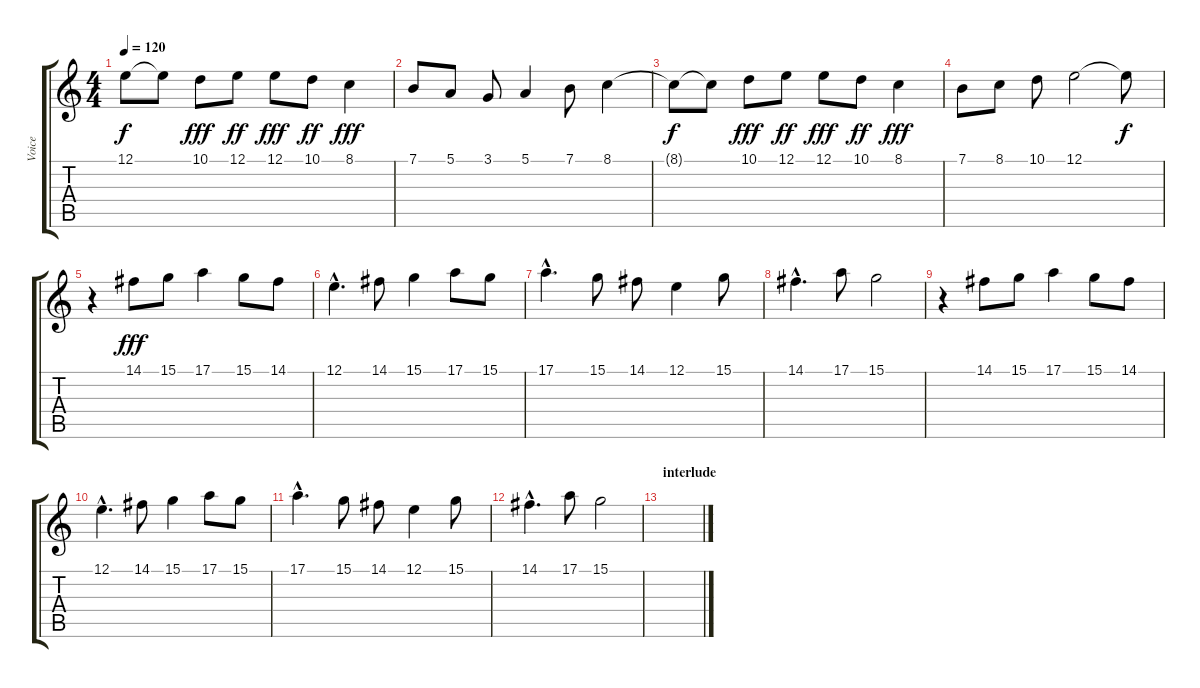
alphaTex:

\track ("Voice" "Voice") {instrument choiraahs}
\staff {score tabs}
\tuning (E4 B3 G3 D3 A2 E2) {hide}
\ts (4 4)
\tempo 120
\clef g2
\ks c
12.1{t}.8{dy f} 12.1{t}.8 10.1.8{dy fff} 12.1.8{dy ff} 12.1.8{dy fff} 10.1.8{dy ff} 8.1.4{dy fff} |
7.1.8 5.1.8 3.1.8 5.1.4 7.1.8 8.1.4 |
8.1{t}.8{dy f} 8.1{t}.8 10.1.8{dy fff} 12.1.8{dy ff} 12.1.8{dy fff} 10.1.8{dy ff} 8.1.4{dy fff} |
7.1.8 8.1.8 10.1.8 12.1.2 12.1{t}.8{dy f} |
r.4 14.1.8{dy fff} 15.1.8 17.1.4 15.1.8 14.1.8 |
12.1{hac}.4{d} 14.1.8 15.1.4 17.1.8 15.1.8 |
17.1{hac}.4{d} 15.1.8 14.1.8 12.1.4 15.1.8 |
14.1{hac}.4{d} 17.1.8 15.1.2 |
r.4 14.1.8 15.1.8 17.1.4 15.1.8 14.1.8 |
12.1{hac}.4{d} 14.1.8 15.1.4 17.1.8 15.1.8 |
17.1{hac}.4{d} 15.1.8 14.1.8 12.1.4 15.1.8 |
14.1{hac}.4{d} 17.1.8 15.1.2 |
\section ("" "interlude")
